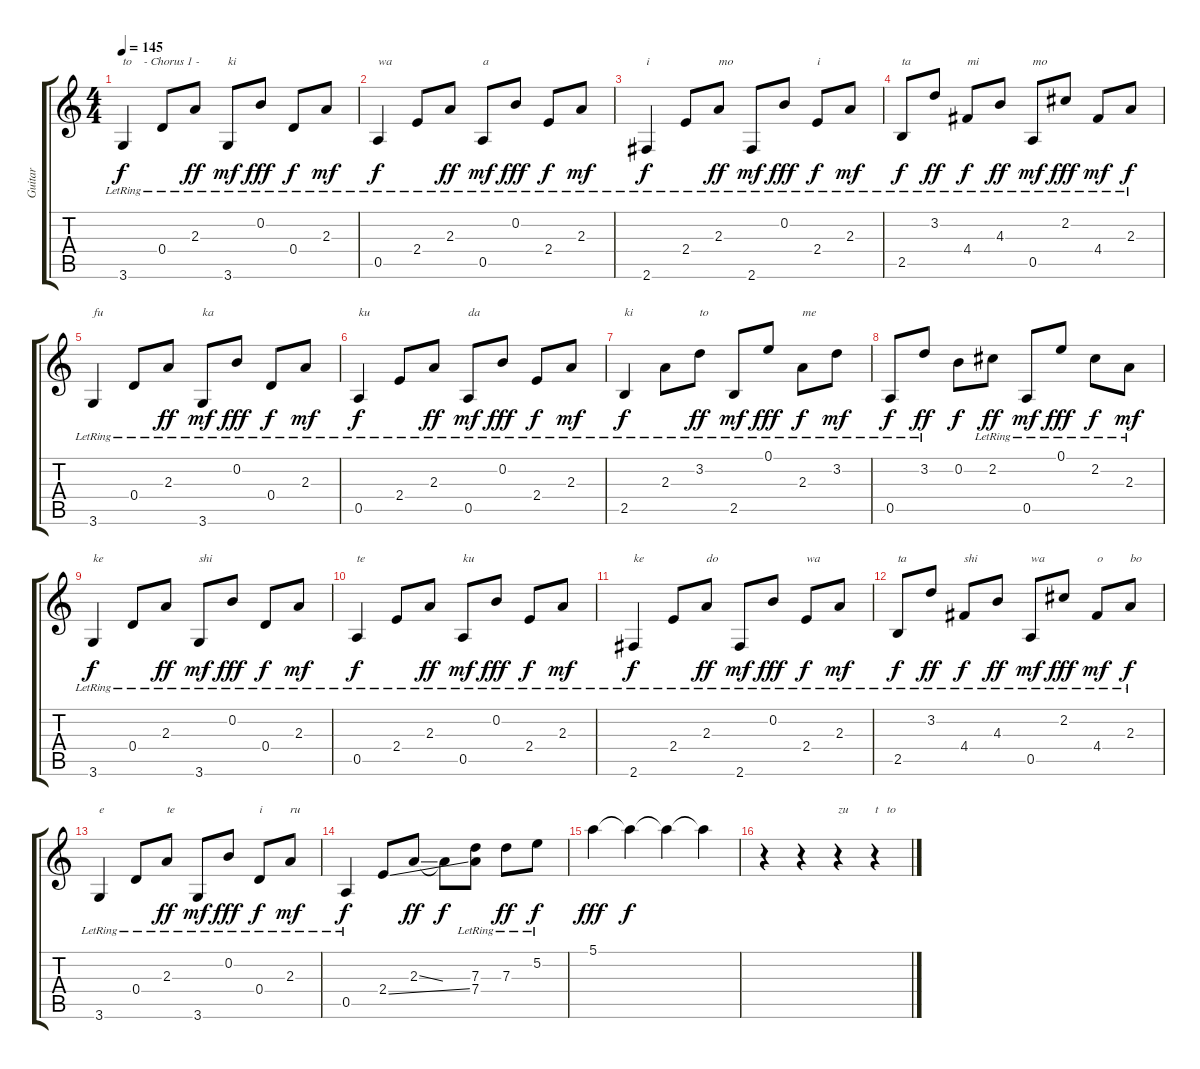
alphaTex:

\track ("Guitar" "Guitar") {instrument acousticguitarsteel}
\staff {score tabs}
\tuning (E4 B3 G3 D3 A2 E2) {hide}
\ts (4 4)
\tempo 145
\clef g2
\ks c
3.6{lr}.4{txt "to    - Chorus 1 -" dy f} 0.4{lr}.8 2.3{lr}.8{dy ff} 3.6{lr}.8{txt "ki" dy mf} 0.2{lr}.8{dy fff} 0.4{lr}.8{dy f} 2.3{lr}.8{dy mf} |
0.5{lr}.4{txt "wa" dy f} 2.4{lr}.8 2.3{lr}.8{dy ff} 0.5{lr}.8{txt "a" dy mf} 0.2{lr}.8{dy fff} 2.4{lr}.8{dy f} 2.3{lr}.8{dy mf} |
2.6{lr}.4{txt "i" dy f} 2.4{lr}.8 2.3{lr}.8{txt "mo" dy ff} 2.6{lr}.8{dy mf} 0.2{lr}.8{dy fff} 2.4{lr}.8{txt "i" dy f} 2.3{lr}.8{dy mf} |
2.5{lr}.8{txt "ta" dy f} 3.2{lr}.8{dy ff} 4.4{lr}.8{txt "mi" dy f} 4.3{lr}.8{dy ff} 0.5{lr}.8{txt "mo" dy mf} 2.2{lr}.8{dy fff} 4.4{lr}.8{dy mf} 2.3{lr}.8{dy f} |
3.6{lr}.4{txt "fu"} 0.4{lr}.8 2.3{lr}.8{dy ff} 3.6{lr}.8{txt "ka" dy mf} 0.2{lr}.8{dy fff} 0.4{lr}.8{dy f} 2.3{lr}.8{dy mf} |
0.5{lr}.4{txt "ku" dy f} 2.4{lr}.8 2.3{lr}.8{dy ff} 0.5{lr}.8{txt "da" dy mf} 0.2{lr}.8{dy fff} 2.4{lr}.8{dy f} 2.3{lr}.8{dy mf} |
2.5{lr}.4{txt "ki" dy f} 2.3{lr}.8 3.2{lr}.8{txt "to" dy ff} 2.5{lr}.8{dy mf} 0.1{lr}.8{dy fff} 2.3{lr}.8{txt "me" dy f} 3.2{lr}.8{dy mf} |
0.5{lr}.8{dy f} 3.2{lr}.8{dy ff} 0.2.8{dy f} 2.2{lr}.8{dy ff} 0.5{lr}.8{dy mf} 0.1{lr}.8{dy fff} 2.2{lr}.8{dy f} 2.3{lr}.8{dy mf} |
3.6{lr}.4{txt "ke" dy f} 0.4{lr}.8 2.3{lr}.8{dy ff} 3.6{lr}.8{txt "shi" dy mf} 0.2{lr}.8{dy fff} 0.4{lr}.8{dy f} 2.3{lr}.8{dy mf} |
0.5{lr}.4{txt "te" dy f} 2.4{lr}.8 2.3{lr}.8{dy ff} 0.5{lr}.8{txt "ku" dy mf} 0.2{lr}.8{dy fff} 2.4{lr}.8{dy f} 2.3{lr}.8{dy mf} |
2.6{lr}.4{txt "ke" dy f} 2.4{lr}.8 2.3{lr}.8{txt "do" dy ff} 2.6{lr}.8{dy mf} 0.2{lr}.8{dy fff} 2.4{lr}.8{txt "wa" dy f} 2.3{lr}.8{dy mf} |
2.5{lr}.8{txt "ta" dy f} 3.2{lr}.8{dy ff} 4.4{lr}.8{txt "shi" dy f} 4.3{lr}.8{dy ff} 0.5{lr}.8{txt "wa" dy mf} 2.2{lr}.8{dy fff} 4.4{lr}.8{txt "o" dy mf} 2.3{lr}.8{txt "bo" dy f} |
3.6{lr}.4{txt "e"} 0.4{lr}.8 2.3{lr}.8{txt "te" dy ff} 3.6{lr}.8{dy mf} 0.2{lr}.8{dy fff} 0.4{lr}.8{txt "i" dy f} 2.3{lr}.8{txt "ru" dy mf} |
0.5{lr}.4{dy f} 2.4{ss}.8 2.3{ss}.8{dy ff} 2.3{t}.8{dy f} (7.3 7.4{lr}).8 7.3{lr}.8{dy ff} 5.2{lr}.8{dy f} |
5.1.4{dy fff} 5.1{t}.4{dy f} 5.1{t}.4 5.1{t}.4 |
r.4 r.4 r.4{txt "zu"} r.4{txt "t   to"}
